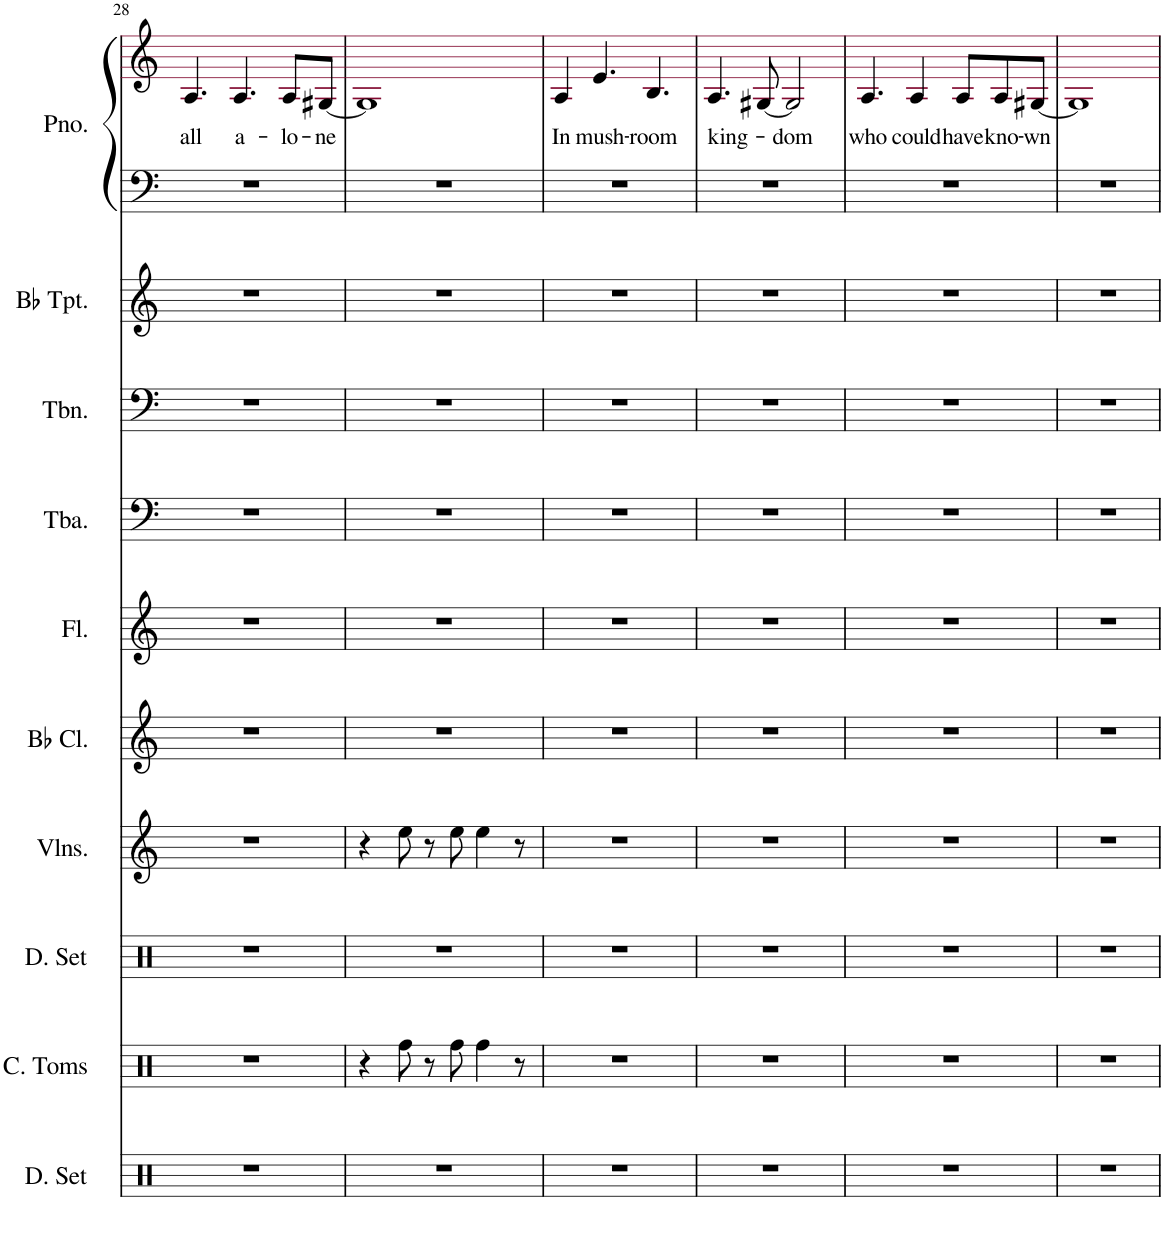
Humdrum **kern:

**kern	**kern	**kern	**kern	**kern	**kern	**kern	**kern	**kern	**kern	**kern	**text
*part10	*part9	*part8	*part7	*part6	*part5	*part4	*part3	*part2	*part1	*part1	*part1
*staff11	*staff10	*staff9	*staff8	*staff7	*staff6	*staff5	*staff4	*staff3	*staff2	*staff1	*staff1
*I"Drumset	*I"Concert Toms	*I"Drumset	*I"Violins	*I"Bb Clarinet	*I"Flute	*I"Tuba	*I"Trombone	*I"Bb Trumpet	*I"Piano	*	*
*I'D. Set	*I'C. Toms	*I'D. Set	*I'Vlns.	*I'Bb Cl.	*I'Fl.	*I'Tba.	*I'Tbn.	*I'Bb Tpt.	*I'Pno.	*	*
!!LO:PB:g=z
*clefX	*clefX	*clefX	*clefG2	*clefG2	*clefG2	*clefF4	*clefF4	*clefG2	*clefF4	*clefG2	*
*	*	*	*	*ITrd1c2	*	*	*	*ITrd1c2	*	*	*
*k[]	*k[]	*k[]	*k[]	*k[]	*k[]	*k[]	*k[]	*k[]	*k[]	*k[]	*
*M4/4	*M4/4	*M4/4	*M4/4	*M4/4	*M4/4	*M4/4	*M4/4	*M4/4	*M4/4	*M4/4	*
=28	=28	=28	=28	=28	=28	=28	=28	=28	=28	=28	=28
!	!	!	!	!	!	!	!	!	!	!	!LO:LY:b
1r	1r	1r	1r	1r	1r	1r	1r	1r	1r	4.A/	all
!	!	!	!	!	!	!	!	!	!	!	!LO:LY:b
.	.	.	.	.	.	.	.	.	.	4.A/	a-
!	!	!	!	!	!	!	!	!	!	!	!LO:LY:b
.	.	.	.	.	.	.	.	.	.	8A/L	-lo-
!	!	!	!	!	!	!	!	!	!	!	!LO:LY:b
.	.	.	.	.	.	.	.	.	.	[8G#X/J	-ne
=29	=29	=29	=29	=29	=29	=29	=29	=29	=29	=29	=29
1r	4r	1r	4r	1r	1r	1r	1r	1r	1r	1G#]	.
.	8Rff\	.	8ee\	.	.	.	.	.	.	.	.
.	8r	.	8r	.	.	.	.	.	.	.	.
.	8Rff\	.	8ee\	.	.	.	.	.	.	.	.
.	4Rff\	.	4ee\	.	.	.	.	.	.	.	.
.	8r	.	8r	.	.	.	.	.	.	.	.
=30	=30	=30	=30	=30	=30	=30	=30	=30	=30	=30	=30
!	!	!	!	!	!	!	!	!	!	!	!LO:LY:b
1r	1r	1r	1r	1r	1r	1r	1r	1r	1r	4A/	In
!	!	!	!	!	!	!	!	!	!	!	!LO:LY:b
.	.	.	.	.	.	.	.	.	.	4.e/	mush-
!	!	!	!	!	!	!	!	!	!	!	!LO:LY:b
.	.	.	.	.	.	.	.	.	.	4.B/	-room
=31	=31	=31	=31	=31	=31	=31	=31	=31	=31	=31	=31
!	!	!	!	!	!	!	!	!	!	!	!LO:LY:b
1r	1r	1r	1r	1r	1r	1r	1r	1r	1r	4.A/	king-
.	.	.	.	.	.	.	.	.	.	[8G#X/	.
!	!	!	!	!	!	!	!	!	!	!	!LO:LY:b
.	.	.	.	.	.	.	.	.	.	2G#/]	-dom
=32	=32	=32	=32	=32	=32	=32	=32	=32	=32	=32	=32
!	!	!	!	!	!	!	!	!	!	!	!LO:LY:b
1r	1r	1r	1r	1r	1r	1r	1r	1r	1r	4.A/	who
!	!	!	!	!	!	!	!	!	!	!	!LO:LY:b
.	.	.	.	.	.	.	.	.	.	4A/	could
!	!	!	!	!	!	!	!	!	!	!	!LO:LY:b
.	.	.	.	.	.	.	.	.	.	8A/L	have
!	!	!	!	!	!	!	!	!	!	!	!LO:LY:b
.	.	.	.	.	.	.	.	.	.	8A/	kno-
!	!	!	!	!	!	!	!	!	!	!	!LO:LY:b
.	.	.	.	.	.	.	.	.	.	[8G#X/J	-wn
=33	=33	=33	=33	=33	=33	=33	=33	=33	=33	=33	=33
1r	1r	1r	1r	1r	1r	1r	1r	1r	1r	1G#]	.
=	=	=	=	=	=	=	=	=	=	=	=
*-	*-	*-	*-	*-	*-	*-	*-	*-	*-	*-	*-
